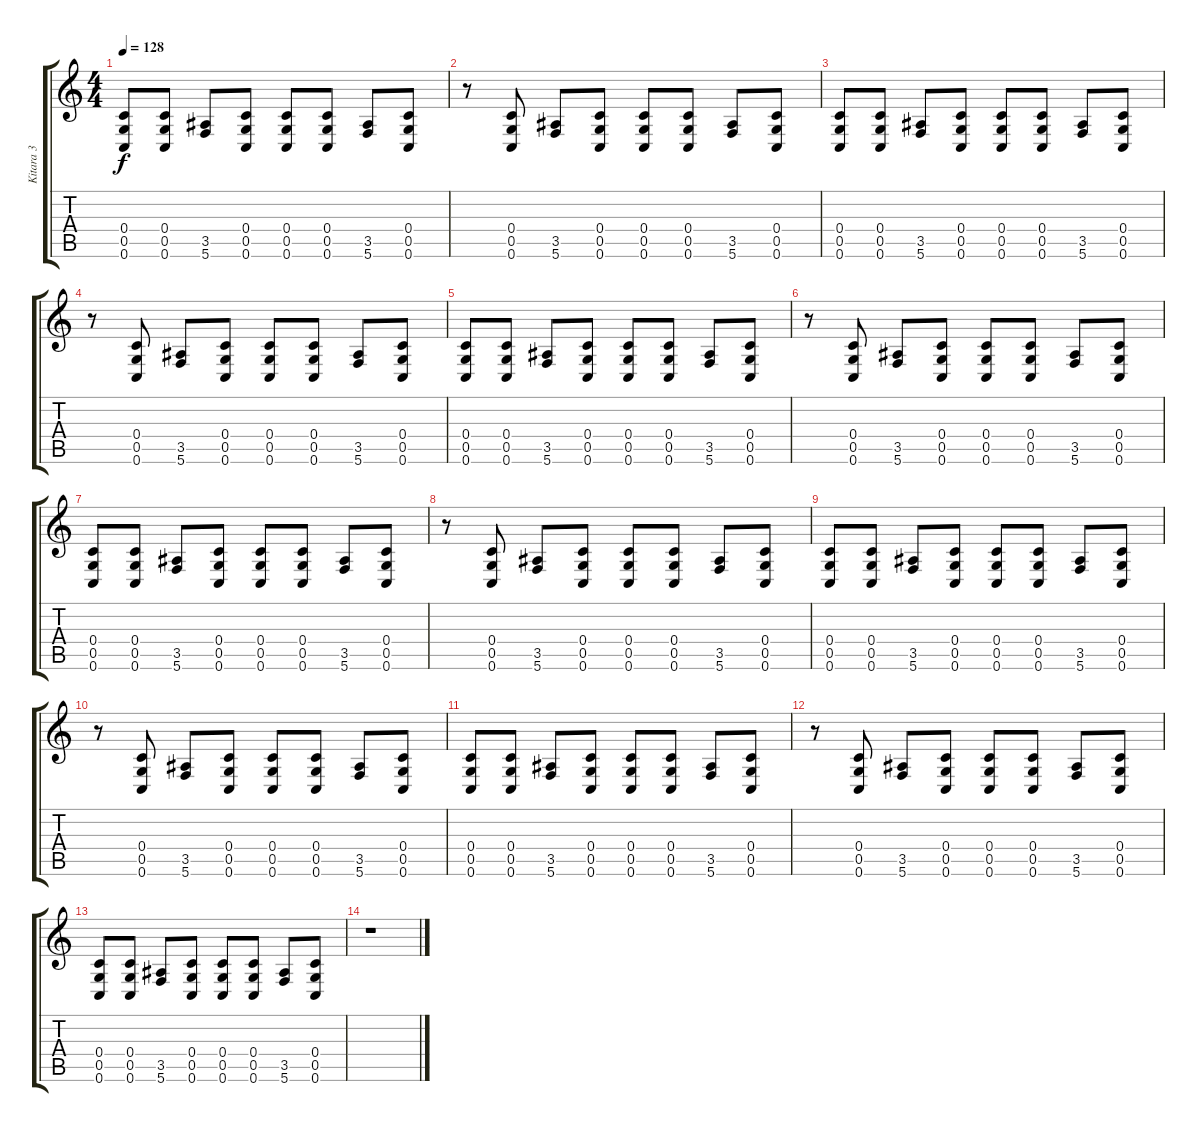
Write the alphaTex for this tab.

\track ("Kitara 3" "Kitara 3") {instrument distortionguitar}
\staff {score tabs}
\tuning (D4 A3 F3 C3 G2 C2) {hide}
\ts (4 4)
\tempo 128
\clef g2
\ks c
(0.4 0.5 0.6).8{dy f} (0.4 0.5 0.6).8 (3.5 5.6).8 (0.4 0.5 0.6).8 (0.4 0.5 0.6).8 (0.4 0.5 0.6).8 (3.5 5.6).8 (0.4 0.5 0.6).8 |
r.8 (0.4 0.5 0.6).8 (3.5 5.6).8 (0.4 0.5 0.6).8 (0.4 0.5 0.6).8 (0.4 0.5 0.6).8 (3.5 5.6).8 (0.4 0.5 0.6).8 |
(0.4 0.5 0.6).8 (0.4 0.5 0.6).8 (3.5 5.6).8 (0.4 0.5 0.6).8 (0.4 0.5 0.6).8 (0.4 0.5 0.6).8 (3.5 5.6).8 (0.4 0.5 0.6).8 |
r.8 (0.4 0.5 0.6).8 (3.5 5.6).8 (0.4 0.5 0.6).8 (0.4 0.5 0.6).8 (0.4 0.5 0.6).8 (3.5 5.6).8 (0.4 0.5 0.6).8 |
(0.4 0.5 0.6).8 (0.4 0.5 0.6).8 (3.5 5.6).8 (0.4 0.5 0.6).8 (0.4 0.5 0.6).8 (0.4 0.5 0.6).8 (3.5 5.6).8 (0.4 0.5 0.6).8 |
r.8 (0.4 0.5 0.6).8 (3.5 5.6).8 (0.4 0.5 0.6).8 (0.4 0.5 0.6).8 (0.4 0.5 0.6).8 (3.5 5.6).8 (0.4 0.5 0.6).8 |
(0.4 0.5 0.6).8 (0.4 0.5 0.6).8 (3.5 5.6).8 (0.4 0.5 0.6).8 (0.4 0.5 0.6).8 (0.4 0.5 0.6).8 (3.5 5.6).8 (0.4 0.5 0.6).8 |
r.8 (0.4 0.5 0.6).8 (3.5 5.6).8 (0.4 0.5 0.6).8 (0.4 0.5 0.6).8 (0.4 0.5 0.6).8 (3.5 5.6).8 (0.4 0.5 0.6).8 |
(0.4 0.5 0.6).8 (0.4 0.5 0.6).8 (3.5 5.6).8 (0.4 0.5 0.6).8 (0.4 0.5 0.6).8 (0.4 0.5 0.6).8 (3.5 5.6).8 (0.4 0.5 0.6).8 |
r.8 (0.4 0.5 0.6).8 (3.5 5.6).8 (0.4 0.5 0.6).8 (0.4 0.5 0.6).8 (0.4 0.5 0.6).8 (3.5 5.6).8 (0.4 0.5 0.6).8 |
(0.4 0.5 0.6).8 (0.4 0.5 0.6).8 (3.5 5.6).8 (0.4 0.5 0.6).8 (0.4 0.5 0.6).8 (0.4 0.5 0.6).8 (3.5 5.6).8 (0.4 0.5 0.6).8 |
r.8 (0.4 0.5 0.6).8 (3.5 5.6).8 (0.4 0.5 0.6).8 (0.4 0.5 0.6).8 (0.4 0.5 0.6).8 (3.5 5.6).8 (0.4 0.5 0.6).8 |
(0.4 0.5 0.6).8 (0.4 0.5 0.6).8 (3.5 5.6).8 (0.4 0.5 0.6).8 (0.4 0.5 0.6).8 (0.4 0.5 0.6).8 (3.5 5.6).8 (0.4 0.5 0.6).8 |
r.1
